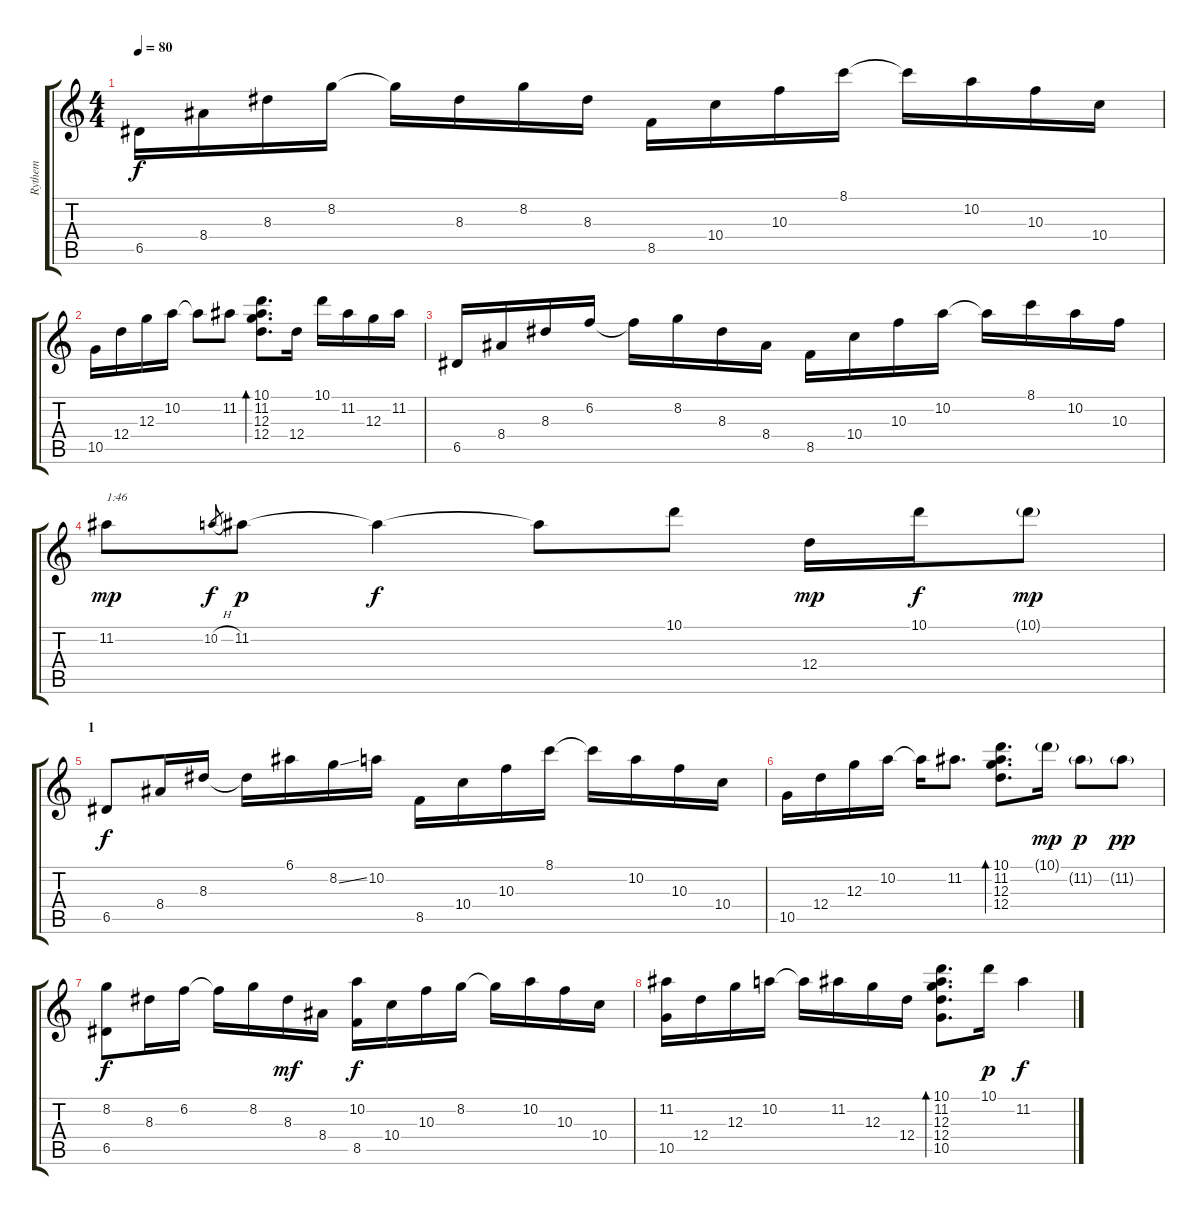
\track ("Rythem" "Rythem") {instrument acousticguitarnylon}
\staff {score tabs}
\tuning (E4 B3 G3 D3 A2 E2) {hide}
\ts (4 4)
\tempo 80
\clef g2
\ks c
6.5.16{dy f} 8.4.16 8.3.16 8.2.16 8.2{t}.16 8.3.16 8.2.16 8.3.16 8.5.16 10.4.16 10.3.16 8.1.16 8.1{t}.16 10.2.16 10.3.16 10.4.16 |
10.5.16 12.4.16 12.3.16 10.2.16 10.2{t}.8 11.2.8 (10.1 11.2 12.3 12.4).8{d bd 120} 12.4.16 10.1.16 11.2.16 12.3.16 11.2.16 |
6.5.16 8.4.16 8.3.16 6.2.16 6.2{t}.16 8.2.16 8.3.16 8.4.16 8.5.16 10.4.16 10.3.16 10.2.16 10.2{t}.16 8.1.16 10.2.16 10.3.16 |
11.2.8{txt "1:46" dy mp} 10.2{h}.8{gr dy f} 11.2.8{dy p} 11.2{t}.4{dy f} 11.2{t}.8 10.1.8 12.4.16{dy mp} 10.1.16{dy f} 10.1{g}.8{dy mp} |
\section ("" "1")
6.5.8{dy f} 8.4.16 8.3.16 8.3{t}.16 6.1.16 8.2{ss}.16 10.2.16 8.5.16 10.4.16 10.3.16 8.1.16 8.1{t}.16 10.2.16 10.3.16 10.4.16 |
10.5.16 12.4.16 12.3.16 10.2.16 10.2{t}.16 11.2.8{d} (10.1 11.2 12.3 12.4).8{d bd 120} 10.1{g}.16{dy mp} 11.2{g}.8{dy p} 11.2{g}.8{dy pp} |
(8.2 6.5).8{dy f} 8.3.16 6.2.16 6.2{t}.16 8.2.16 8.3.16{dy mf} 8.4.16 (10.2 8.5).16{dy f} 10.4.16 10.3.16 8.2.16 8.2{t}.16 10.2.16 10.3.16 10.4.16 |
(11.2 10.5).16 12.4.16 12.3.16 10.2.16 10.2{t}.16 11.2.16 12.3.16 12.4.16 (10.1 11.2 12.3 12.4 10.5).8{d bd 240} 10.1.16{dy p} 11.2.4{dy f}
